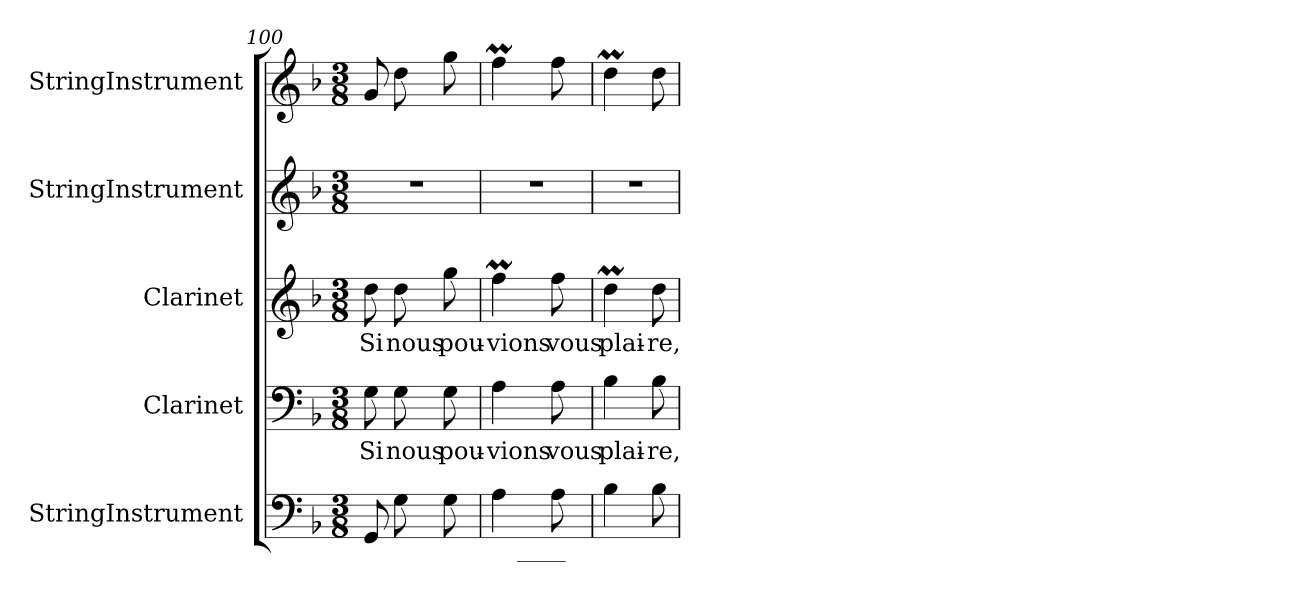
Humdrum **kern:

**kern	**kern	**text	**kern	**text	**kern	**kern
*part5	*part4	*part4	*part3	*part3	*part2	*part1
*staff5	*staff4	*staff4	*staff3	*staff3	*staff2	*staff1
*I"StringInstrument	*I"Clarinet	*	*I"Clarinet	*	*I"StringInstrument	*I"StringInstrument
*I'Str	*I'Cl	*	*I'Cl	*	*I'Str	*I'Str
*clefF4	*clefF4	*	*clefG2	*	*clefG2	*clefG2
*	*ITrd1c2	*	*ITrd1c2	*	*	*
*k[b-]	*k[b-e-a-]	*	*k[b-e-a-]	*	*k[b-]	*k[b-]
*F:	*E-:	*	*E-:	*	*F:	*F:
*M3/8	*M3/8	*	*M3/8	*	*M3/8	*M3/8
=100	=100	=100	=100	=100	=100	=100
8GG/	8F\	Si	8cc\	Si	4.r	8g/
8G\	8F\	nous	8cc\	nous	.	8dd\
8G\	8F\	pou-	8ff\	pou-	.	8gg\
=101	=101	=101	=101	=101	=101	=101
!LO:TX:b:t=6\n5	!	!	!	!	!	!
!LO:TX:b:t=/	!	!	!	!	!	!
*^	*	*	*	*	*	*
4A\	16.ryy	4G\	-vions	4ee-M\	-vions	4.r	4ffM\
!	!LO:TX:b:t=____	!	!	!	!	!	!
.	4ryy	.	.	.	.	.	.
8A\	.	8G\	vous	8ee-\	vous	.	8ff\
.	32ryy	.	.	.	.	.	.
*v	*v	*	*	*	*	*	*
=102	=102	=102	=102	=102	=102	=102
4B-\	4A-\	plai-	4ccM\	plai-	4.r	4ddM\
8B-\	8A-\	-re,	8cc\	-re,	.	8dd\
=	=	=	=	=	=	=
*-	*-	*-	*-	*-	*-	*-
